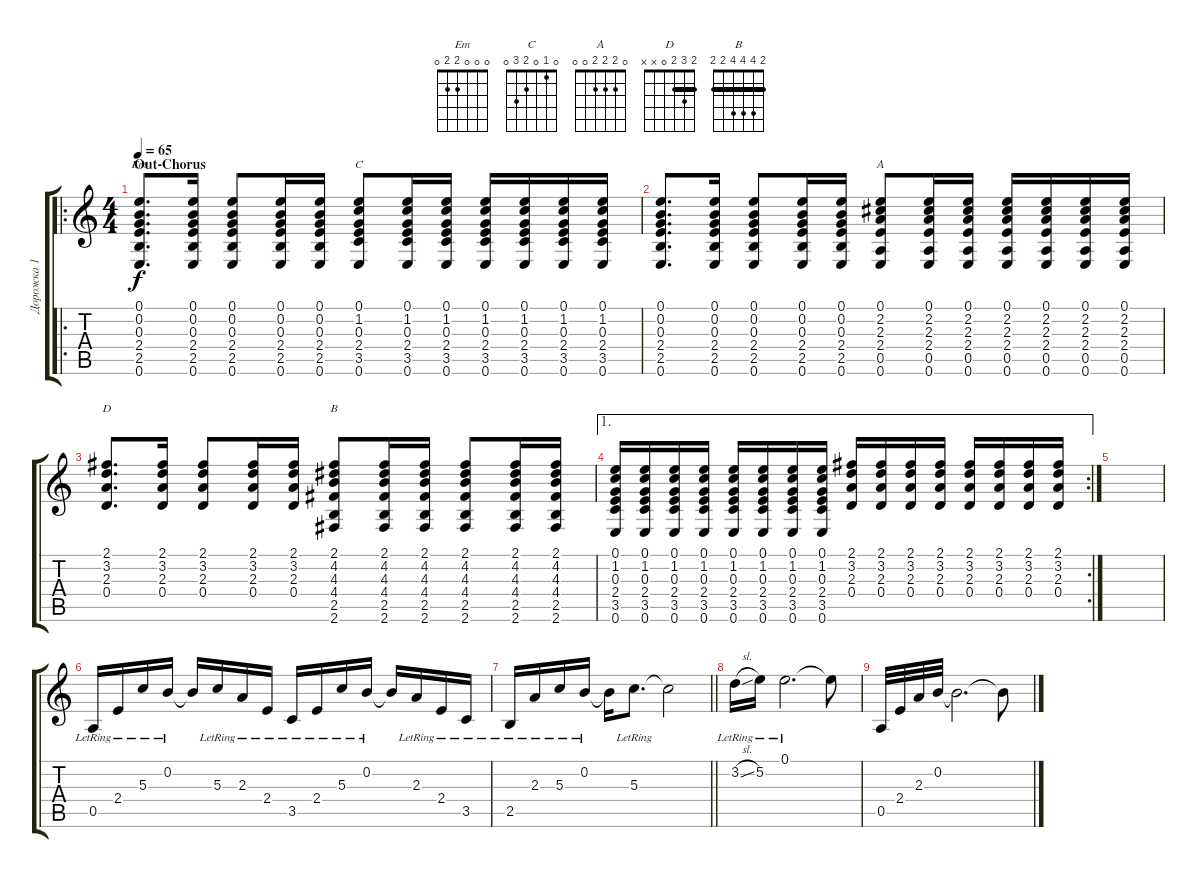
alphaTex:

\track ("Дорожка 1" "Дорожка 1") {instrument acousticguitarsteel}
\staff {score tabs}
\tuning (E4 B3 G3 D3 A2 E2) {hide}
\chord ("Em" 0 0 0 2 2 0)
\chord ("C" 0 1 0 2 3 0)
\chord ("A" 0 2 2 2 0 0)
\chord ("D" 2 3 2 0 x x) {barre 2}
\chord ("B" 2 4 4 4 2 2) {barre 2}
\ro
\ts (4 4)
\section ("" "Out-Chorus")
\tempo 65
\clef g2
\ks c
(0.1 0.2 0.3 2.4 2.5 0.6).8{d ch "Em" dy f instrument acousticguitarsteel} (0.1 0.2 0.3 2.4 2.5 0.6).16 (0.1 0.2 0.3 2.4 2.5 0.6).8 (0.1 0.2 0.3 2.4 2.5 0.6).16 (0.1 0.2 0.3 2.4 2.5 0.6).16 (0.1 1.2 0.3 2.4 3.5 0.6).8{ch "C"} (0.1 1.2 0.3 2.4 3.5 0.6).16 (0.1 1.2 0.3 2.4 3.5 0.6).16 (0.1 1.2 0.3 2.4 3.5 0.6).16 (0.1 1.2 0.3 2.4 3.5 0.6).16 (0.1 1.2 0.3 2.4 3.5 0.6).16 (0.1 1.2 0.3 2.4 3.5 0.6).16 |
(0.1 0.2 0.3 2.4 2.5 0.6).8{d} (0.1 0.2 0.3 2.4 2.5 0.6).16 (0.1 0.2 0.3 2.4 2.5 0.6).8 (0.1 0.2 0.3 2.4 2.5 0.6).16 (0.1 0.2 0.3 2.4 2.5 0.6).16 (0.1 2.2 2.3 2.4 0.5 0.6).8{ch "A"} (0.1 2.2 2.3 2.4 0.5 0.6).16 (0.1 2.2 2.3 2.4 0.5 0.6).16 (0.1 2.2 2.3 2.4 0.5 0.6).16 (0.1 2.2 2.3 2.4 0.5 0.6).16 (0.1 2.2 2.3 2.4 0.5 0.6).16 (0.1 2.2 2.3 2.4 0.5 0.6).16 |
(2.1 3.2 2.3 0.4).8{d ch "D"} (2.1 3.2 2.3 0.4).16 (2.1 3.2 2.3 0.4).8 (2.1 3.2 2.3 0.4).16 (2.1 3.2 2.3 0.4).16 (2.1 4.2 4.3 4.4 2.5 2.6).8{ch "B"} (2.1 4.2 4.3 4.4 2.5 2.6).16 (2.1 4.2 4.3 4.4 2.5 2.6).16 (2.1 4.2 4.3 4.4 2.5 2.6).8 (2.1 4.2 4.3 4.4 2.5 2.6).16 (2.1 4.2 4.3 4.4 2.5 2.6).16 |
\ae 1
\rc 2
(0.1 1.2 0.3 2.4 3.5 0.6).16 (0.1 1.2 0.3 2.4 3.5 0.6).16 (0.1 1.2 0.3 2.4 3.5 0.6).16 (0.1 1.2 0.3 2.4 3.5 0.6).16 (0.1 1.2 0.3 2.4 3.5 0.6).16 (0.1 1.2 0.3 2.4 3.5 0.6).16 (0.1 1.2 0.3 2.4 3.5 0.6).16 (0.1 1.2 0.3 2.4 3.5 0.6).16 (2.1 3.2 2.3 0.4).16 (2.1 3.2 2.3 0.4).16 (2.1 3.2 2.3 0.4).16 (2.1 3.2 2.3 0.4).16 (2.1 3.2 2.3 0.4).16 (2.1 3.2 2.3 0.4).16 (2.1 3.2 2.3 0.4).16 (2.1 3.2 2.3 0.4).16 |
|
0.5{lr}.16 2.4{lr}.16 5.3{lr}.16 0.2{lr}.16 0.2{t}.16 5.3{lr}.16 2.3{lr}.16 2.4{lr}.16 3.5{lr}.16 2.4{lr}.16 5.3{lr}.16 0.2{lr}.16 0.2{t}.16 2.3{lr}.16 2.4{lr}.16 3.5{lr}.16 |
\barLineRight lightlight
2.5{lr}.16 2.3{lr}.16 5.3{lr}.16 0.2{lr}.16 0.2{t}.16 5.3{lr}.8{d} 5.3{t}.2 |
3.2{sl lr}.16 5.2{lr}.16 0.1{lr}.2{d} 0.1{t}.8 |
0.5.32 2.4.32 2.3.32 0.2.32 0.2{t}.2{d} 0.2{t}.8
